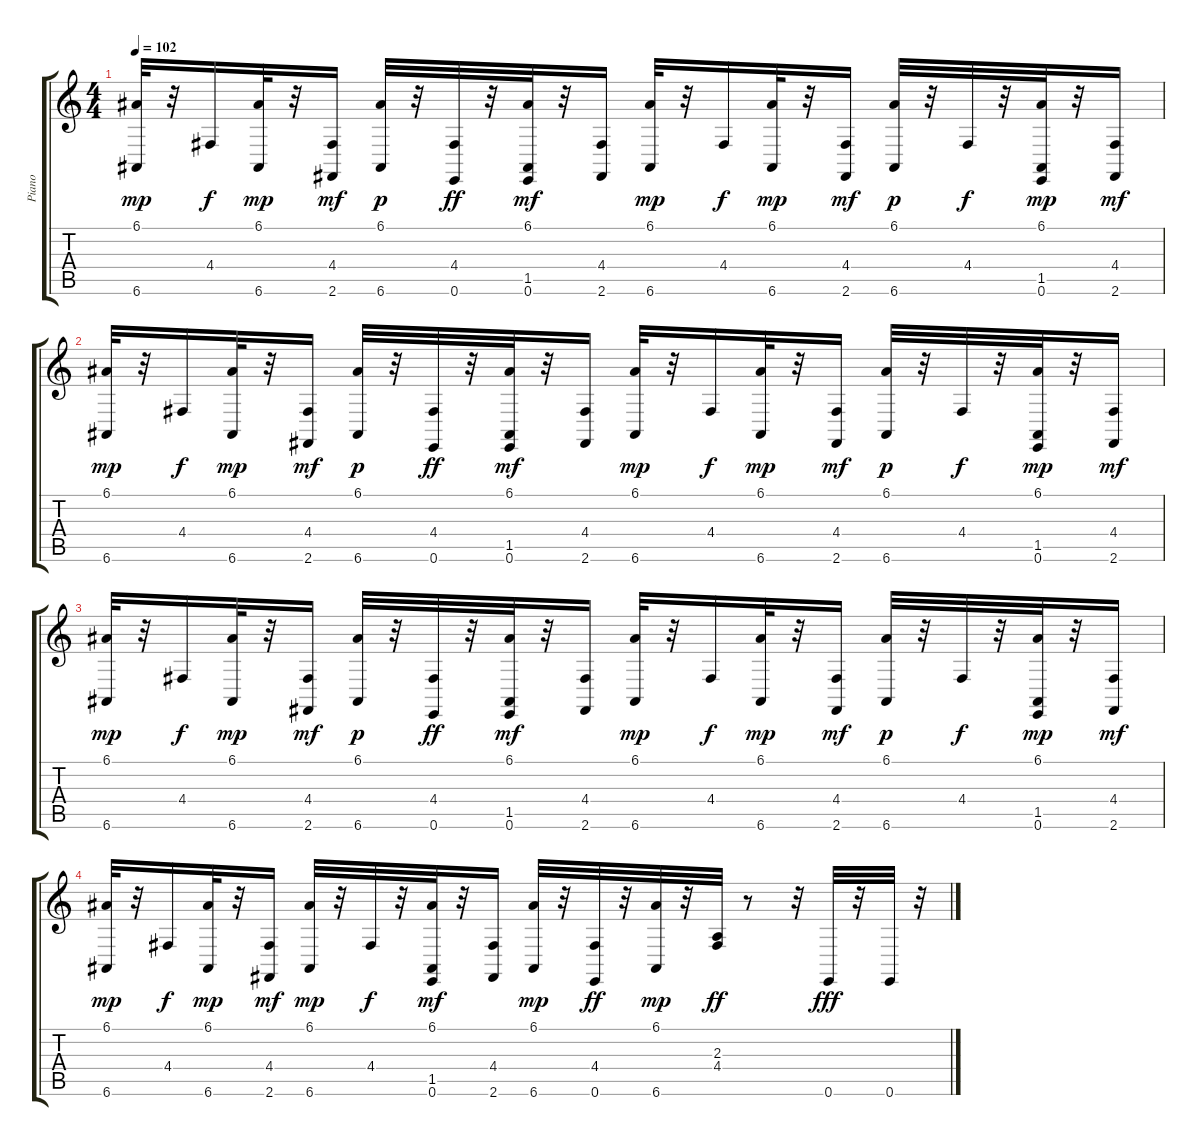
\track ("Piano" "Piano") {instrument acousticgrandpiano}
\staff {score tabs}
\tuning (E4 B3 G3 D3 A2 E2) {hide}
\ts (4 4)
\tempo 102
\clef g2
\ks c
(6.1 6.6).32{dy mp} r.32 4.4.16{dy f} (6.1 6.6).32{dy mp} r.32 (4.4 2.6).16{dy mf} (6.1 6.6).32{dy p} r.32 (4.4 0.6).32{dy ff} r.32 (6.1 1.5 0.6).32{dy mf} r.32 (4.4 2.6).16 (6.1 6.6).32{dy mp} r.32 4.4.16{dy f} (6.1 6.6).32{dy mp} r.32 (4.4 2.6).16{dy mf} (6.1 6.6).32{dy p} r.32 4.4.32{dy f} r.32 (6.1 1.5 0.6).32{dy mp} r.32 (4.4 2.6).16{dy mf} |
(6.1 6.6).32{dy mp} r.32 4.4.16{dy f} (6.1 6.6).32{dy mp} r.32 (4.4 2.6).16{dy mf} (6.1 6.6).32{dy p} r.32 (4.4 0.6).32{dy ff} r.32 (6.1 1.5 0.6).32{dy mf} r.32 (4.4 2.6).16 (6.1 6.6).32{dy mp} r.32 4.4.16{dy f} (6.1 6.6).32{dy mp} r.32 (4.4 2.6).16{dy mf} (6.1 6.6).32{dy p} r.32 4.4.32{dy f} r.32 (6.1 1.5 0.6).32{dy mp} r.32 (4.4 2.6).16{dy mf} |
(6.1 6.6).32{dy mp} r.32 4.4.16{dy f} (6.1 6.6).32{dy mp} r.32 (4.4 2.6).16{dy mf} (6.1 6.6).32{dy p} r.32 (4.4 0.6).32{dy ff} r.32 (6.1 1.5 0.6).32{dy mf} r.32 (4.4 2.6).16 (6.1 6.6).32{dy mp} r.32 4.4.16{dy f} (6.1 6.6).32{dy mp} r.32 (4.4 2.6).16{dy mf} (6.1 6.6).32{dy p} r.32 4.4.32{dy f} r.32 (6.1 1.5 0.6).32{dy mp} r.32 (4.4 2.6).16{dy mf} |
(6.1 6.6).32{dy mp} r.32 4.4.16{dy f} (6.1 6.6).32{dy mp} r.32 (4.4 2.6).16{dy mf} (6.1 6.6).32{dy mp} r.32 4.4.32{dy f} r.32 (6.1 1.5 0.6).32{dy mf} r.32 (4.4 2.6).16 (6.1 6.6).32{dy mp} r.32 (4.4 0.6).32{dy ff} r.32 (6.1 6.6).32{dy mp} r.32 (2.3 4.4).32{dy ff} r.8 r.32 0.6.32{dy fff} r.32 0.6.32 r.32
